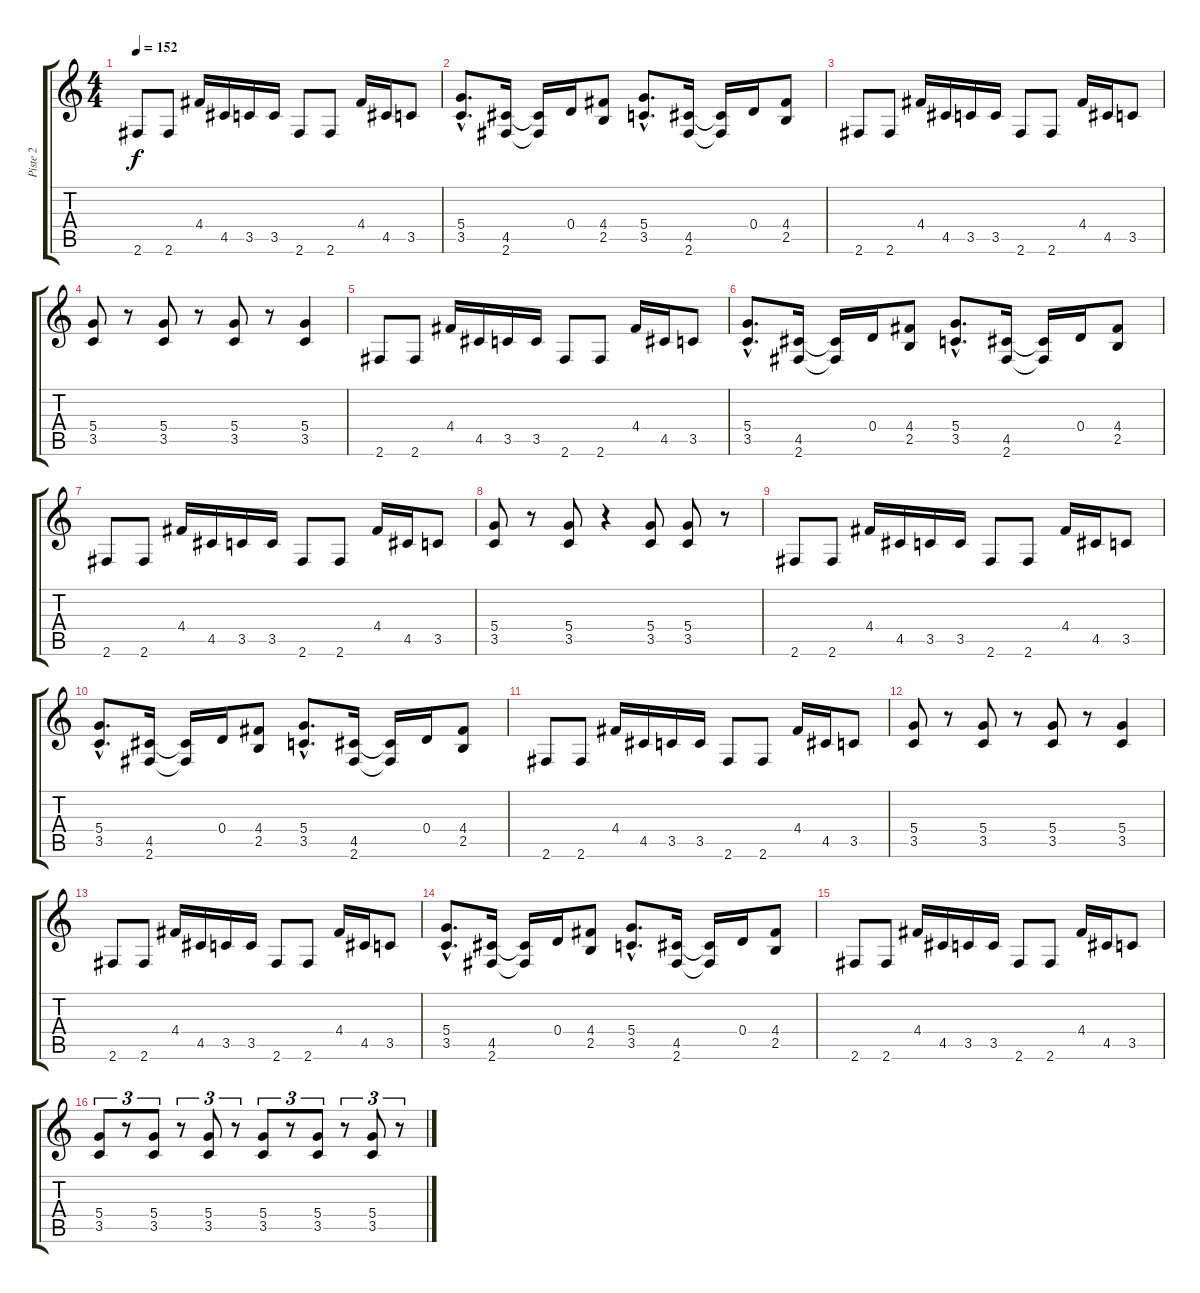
\track ("Piste 2" "Piste 2") {instrument distortionguitar}
\staff {score tabs}
\tuning (E4 B3 G3 D3 A2 E2) {hide}
\ts (4 4)
\tempo 152
\clef g2
\ks c
2.6.8{dy f instrument distortionguitar} 2.6.8 4.4.16 4.5.16 3.5.16 3.5.16 2.6.8 2.6.8 4.4.16 4.5.16 3.5.8 |
(5.4{hac} 3.5{hac}).8{d} (4.5 2.6).16 (4.5{t} 2.6{t}).16 0.4.16 (4.4 2.5).8 (5.4{hac} 3.5{hac}).8{d} (4.5 2.6).16 (4.5{t} 2.6{t}).16 0.4.16 (4.4 2.5).8 |
2.6.8 2.6.8 4.4.16 4.5.16 3.5.16 3.5.16 2.6.8 2.6.8 4.4.16 4.5.16 3.5.8 |
(5.4 3.5).8 r.8 (5.4 3.5).8 r.8 (5.4 3.5).8 r.8 (5.4 3.5).4 |
2.6.8 2.6.8 4.4.16 4.5.16 3.5.16 3.5.16 2.6.8 2.6.8 4.4.16 4.5.16 3.5.8 |
(5.4{hac} 3.5{hac}).8{d} (4.5 2.6).16 (4.5{t} 2.6{t}).16 0.4.16 (4.4 2.5).8 (5.4{hac} 3.5{hac}).8{d} (4.5 2.6).16 (4.5{t} 2.6{t}).16 0.4.16 (4.4 2.5).8 |
2.6.8 2.6.8 4.4.16 4.5.16 3.5.16 3.5.16 2.6.8 2.6.8 4.4.16 4.5.16 3.5.8 |
(5.4 3.5).8 r.8 (5.4 3.5).8 r.4 (5.4 3.5).8 (5.4 3.5).8 r.8 |
2.6.8 2.6.8 4.4.16 4.5.16 3.5.16 3.5.16 2.6.8 2.6.8 4.4.16 4.5.16 3.5.8 |
(5.4{hac} 3.5{hac}).8{d} (4.5 2.6).16 (4.5{t} 2.6{t}).16 0.4.16 (4.4 2.5).8 (5.4{hac} 3.5{hac}).8{d} (4.5 2.6).16 (4.5{t} 2.6{t}).16 0.4.16 (4.4 2.5).8 |
2.6.8 2.6.8 4.4.16 4.5.16 3.5.16 3.5.16 2.6.8 2.6.8 4.4.16 4.5.16 3.5.8 |
(5.4 3.5).8 r.8 (5.4 3.5).8 r.8 (5.4 3.5).8 r.8 (5.4 3.5).4 |
2.6.8 2.6.8 4.4.16 4.5.16 3.5.16 3.5.16 2.6.8 2.6.8 4.4.16 4.5.16 3.5.8 |
(5.4{hac} 3.5{hac}).8{d} (4.5 2.6).16 (4.5{t} 2.6{t}).16 0.4.16 (4.4 2.5).8 (5.4{hac} 3.5{hac}).8{d} (4.5 2.6).16 (4.5{t} 2.6{t}).16 0.4.16 (4.4 2.5).8 |
2.6.8 2.6.8 4.4.16 4.5.16 3.5.16 3.5.16 2.6.8 2.6.8 4.4.16 4.5.16 3.5.8 |
(5.4 3.5).8{tu (3 2)} r.8{tu (3 2)} (5.4 3.5).8{tu (3 2)} r.8{tu (3 2)} (5.4 3.5).8{tu (3 2)} r.8{tu (3 2)} (5.4 3.5).8{tu (3 2)} r.8{tu (3 2)} (5.4 3.5).8{tu (3 2)} r.8{tu (3 2)} (5.4 3.5).8{tu (3 2)} r.8{tu (3 2)}
